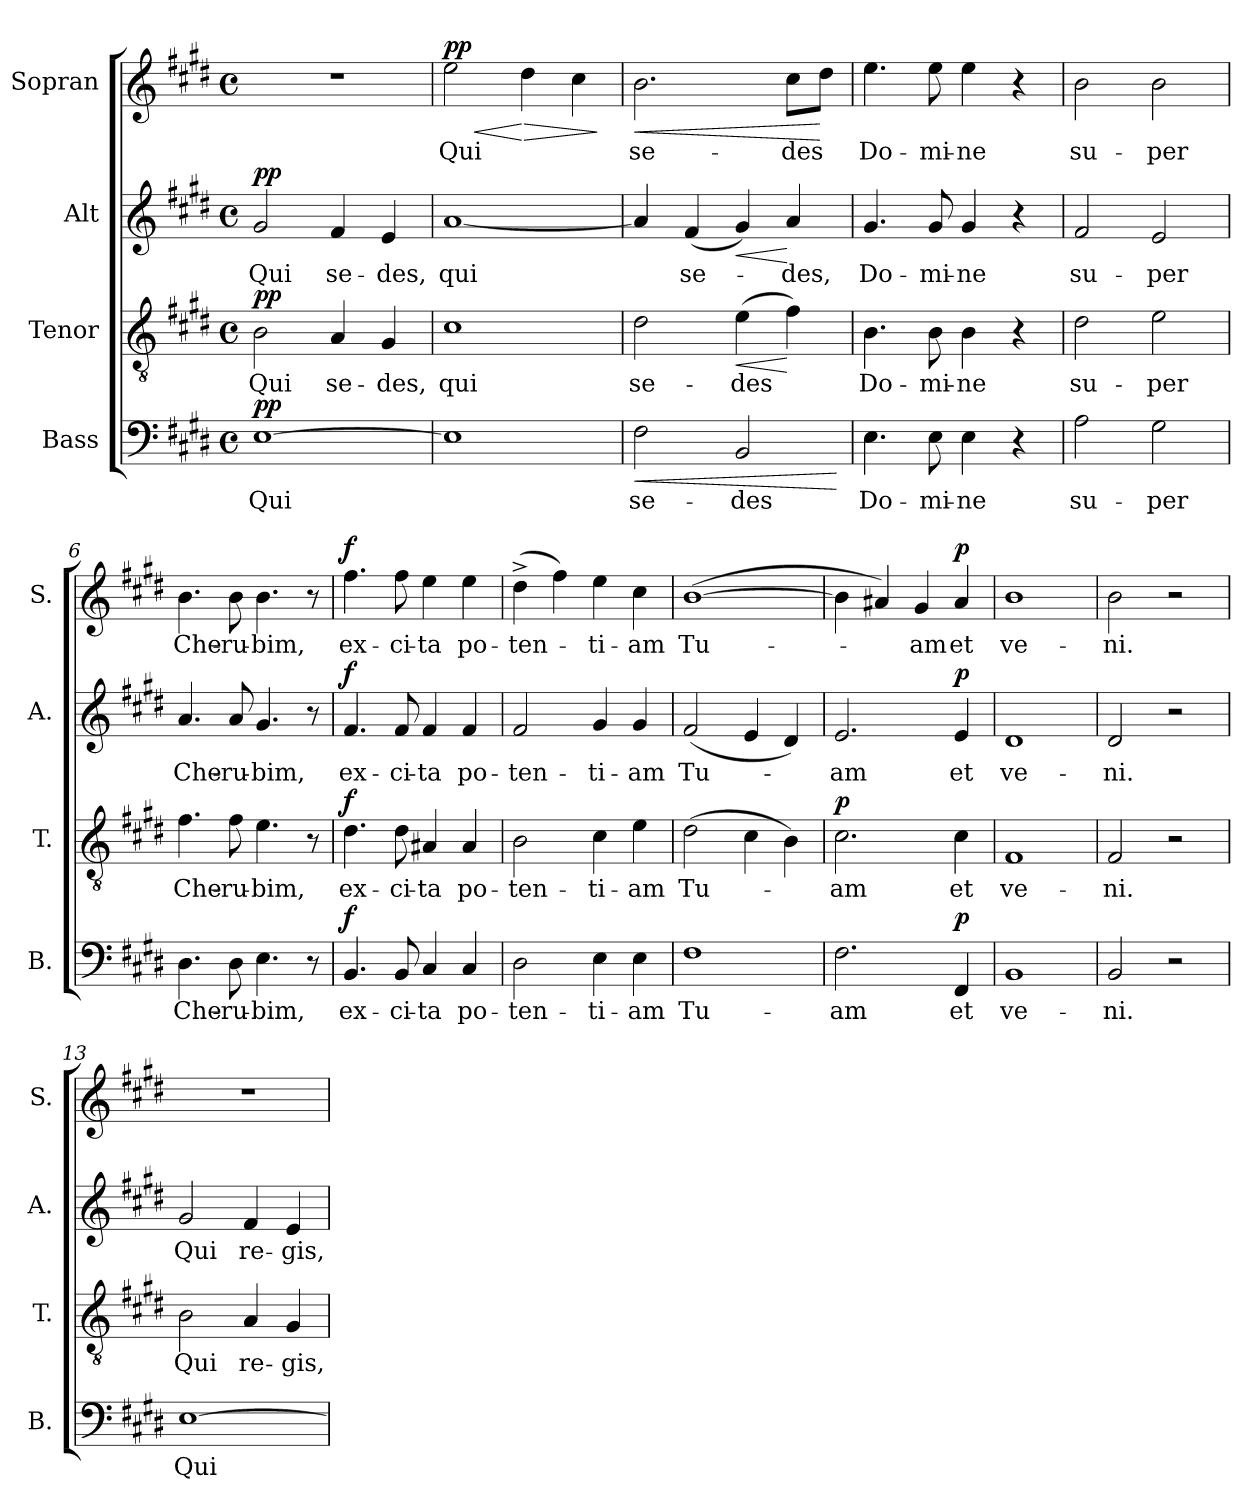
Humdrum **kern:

**kern	**text	**dynam	**kern	**text	**dynam	**kern	**text	**dynam	**kern	**text	**dynam
*part4	*part4	*part4	*part3	*part3	*part3	*part2	*part2	*part2	*part1	*part1	*part1
*staff4	*staff4	*staff4	*staff3	*staff3	*staff3	*staff2	*staff2	*staff2	*staff1	*staff1	*staff1
*I"Bass	*	*	*I"Tenor	*	*	*I"Alt	*	*	*I"Sopran	*	*
*I'B.	*	*	*I'T.	*	*	*I'A.	*	*	*I'S.	*	*
*clefF4	*	*	*clefGv2	*	*	*clefG2	*	*	*clefG2	*	*
*k[f#c#g#d#]	*	*	*k[f#c#g#d#]	*	*	*k[f#c#g#d#]	*	*	*k[f#c#g#d#]	*	*
*E:	*	*	*E:	*	*	*E:	*	*	*E:	*	*
*M4/4	*	*	*M4/4	*	*	*M4/4	*	*	*M4/4	*	*
*met(c)	*	*	*met(c)	*	*	*met(c)	*	*	*met(c)	*	*
=1	=1	=1	=1	=1	=1	=1	=1	=1	=1	=1	=1
!	!LO:LY:b	!LO:DY:a	!	!LO:LY:b	!LO:DY:a	!	!LO:LY:b	!LO:DY:a	!	!	!
[1E	Qui	pp	2B\	Qui	pp	2g#/	Qui	pp	1r	.	.
!	!	!	!	!LO:LY:b	!	!	!LO:LY:b	!	!	!	!
.	.	.	4A/	se-	.	4f#/	se-	.	.	.	.
!	!	!	!	!LO:LY:b	!	!	!LO:LY:b	!	!	!	!
.	.	.	4G#/	-des,	.	4e/	-des,	.	.	.	.
=2	=2	=2	=2	=2	=2	=2	=2	=2	=2	=2	=2
!	!	!	!	!LO:LY:b	!	!	!LO:LY:b	!	!	!LO:LY:b	!LO:HP:b
!	!	!	!	!	!	!	!	!	!	!	!LO:DY:n=1:a
1E]	.	.	1c#	qui	.	[1a	qui	.	2ee\	Qui	< pp
!	!	!	!	!	!	!	!	!	!	!	!LO:HP:n=1:b
.	.	.	.	.	.	.	.	.	4dd#\	.	[ >
.	.	.	.	.	.	.	.	.	4cc#\	.	.
.	.	.	.	.	.	.	.	.	.	.	]
=3	=3	=3	=3	=3	=3	=3	=3	=3	=3	=3	=3
!	!LO:LY:b	!LO:HP:b	!	!LO:LY:b	!	!	!	!	!	!LO:LY:b	!LO:HP:b
2F#\	se-	<	2d#\	se-	.	4a/]	.	.	2.b\	se-	<
!	!	!	!	!	!	!	!LO:LY:b	!	!	!	!
.	.	.	.	.	.	(<4f#/	se-	.	.	.	.
!	!LO:LY:b	!	!	!LO:LY:b	!LO:HP:b	!	!	!LO:HP:b	!	!	!
2BB/	-des	.	(>4e\	-des	<	4g#/)	.	<	.	.	.
!	!	!	!	!	!	!	!LO:LY:b	!	!	!LO:LY:b	!
.	.	.	4f#\)	.	[	4a/	-des,	[	8cc#\L	-des	.
.	.	.	.	.	.	.	.	.	8dd#\J	.	[
.	.	[	.	.	.	.	.	.	.	.	.
=4	=4	=4	=4	=4	=4	=4	=4	=4	=4	=4	=4
!	!LO:LY:b	!	!	!LO:LY:b	!	!	!LO:LY:b	!	!	!LO:LY:b	!
4.E\	Do-	.	4.B\	Do-	.	4.g#/	Do-	.	4.ee\	Do-	.
!	!LO:LY:b	!	!	!LO:LY:b	!	!	!LO:LY:b	!	!	!LO:LY:b	!
8E\	-mi-	.	8B\	-mi-	.	8g#/	-mi-	.	8ee\	-mi-	.
!	!LO:LY:b	!	!	!LO:LY:b	!	!	!LO:LY:b	!	!	!LO:LY:b	!
4E\	-ne	.	4B\	-ne	.	4g#/	-ne	.	4ee\	-ne	.
4r	.	.	4r	.	.	4r	.	.	4r	.	.
=5	=5	=5	=5	=5	=5	=5	=5	=5	=5	=5	=5
!	!LO:LY:b	!	!	!LO:LY:b	!	!	!LO:LY:b	!	!	!LO:LY:b	!
2A\	su-	.	2d#\	su-	.	2f#/	su-	.	2b\	su-	.
!	!LO:LY:b	!	!	!LO:LY:b	!	!	!LO:LY:b	!	!	!LO:LY:b	!
2G#\	-per	.	2e\	-per	.	2e/	-per	.	2b\	-per	.
!!LO:LB:g=z
=6	=6	=6	=6	=6	=6	=6	=6	=6	=6	=6	=6
!	!LO:LY:b	!	!	!LO:LY:b	!	!	!LO:LY:b	!	!	!LO:LY:b	!
4.D#\	Che-	.	4.f#\	Che-	.	4.a/	Che-	.	4.b\	Che-	.
!	!LO:LY:b	!	!	!LO:LY:b	!	!	!LO:LY:b	!	!	!LO:LY:b	!
8D#\	-ru-	.	8f#\	-ru-	.	8a/	-ru-	.	8b\	-ru-	.
!	!LO:LY:b	!	!	!LO:LY:b	!	!	!LO:LY:b	!	!	!LO:LY:b	!
4.E\	-bim,	.	4.e\	-bim,	.	4.g#/	-bim,	.	4.b\	-bim,	.
8r	.	.	8r	.	.	8r	.	.	8r	.	.
=7	=7	=7	=7	=7	=7	=7	=7	=7	=7	=7	=7
!	!LO:LY:b	!LO:DY:a	!	!LO:LY:b	!LO:DY:a	!	!LO:LY:b	!LO:DY:a	!	!LO:LY:b	!LO:DY:a
4.BB/	ex-	f	4.d#\	ex-	f	4.f#/	ex-	f	4.ff#\	ex-	f
!	!LO:LY:b	!	!	!LO:LY:b	!	!	!LO:LY:b	!	!	!LO:LY:b	!
8BB/	-ci-	.	8d#\	-ci-	.	8f#/	-ci-	.	8ff#\	-ci-	.
!	!LO:LY:b	!	!	!LO:LY:b	!	!	!LO:LY:b	!	!	!LO:LY:b	!
4C#/	-ta	.	4A#X/	-ta	.	4f#/	-ta	.	4ee\	-ta	.
!	!LO:LY:b	!	!	!LO:LY:b	!	!	!LO:LY:b	!	!	!LO:LY:b	!
4C#/	po-	.	4A#/	po-	.	4f#/	po-	.	4ee\	po-	.
=8	=8	=8	=8	=8	=8	=8	=8	=8	=8	=8	=8
!	!LO:LY:b	!	!	!LO:LY:b	!	!	!LO:LY:b	!	!	!LO:LY:b	!
2D#\	-ten-	.	2B\	-ten-	.	2f#/	-ten-	.	(>4dd#^>\	-ten-	.
.	.	.	.	.	.	.	.	.	4ff#\)	.	.
!	!LO:LY:b	!	!	!LO:LY:b	!	!	!LO:LY:b	!	!	!LO:LY:b	!
4E\	-ti-	.	4c#\	-ti-	.	4g#/	-ti-	.	4ee\	-ti-	.
!	!LO:LY:b	!	!	!LO:LY:b	!	!	!LO:LY:b	!	!	!LO:LY:b	!
4E\	-am	.	4e\	-am	.	4g#/	-am	.	4cc#\	-am	.
=9	=9	=9	=9	=9	=9	=9	=9	=9	=9	=9	=9
!	!LO:LY:b	!	!	!LO:LY:b	!	!	!LO:LY:b	!	!	!LO:LY:b	!
1F#	Tu-	.	(>2d#\	Tu-	.	(<2f#/	Tu-	.	(>[1b	Tu-	.
.	.	.	4c#\	.	.	4e/	.	.	.	.	.
.	.	.	4B\)	.	.	4d#/)	.	.	.	.	.
=10	=10	=10	=10	=10	=10	=10	=10	=10	=10	=10	=10
!	!LO:LY:b	!	!	!LO:LY:b	!LO:DY:a	!	!LO:LY:b	!	!	!	!
2.F#\	-am	.	2.c#\	-am	p	2.e/	-am	.	4b\]	.	.
.	.	.	.	.	.	.	.	.	4a#X/)	.	.
!	!	!	!	!	!	!	!	!	!	!LO:LY:b	!
.	.	.	.	.	.	.	.	.	4g#/	-am	.
!	!LO:LY:b	!LO:DY:a	!	!LO:LY:b	!	!	!LO:LY:b	!LO:DY:a	!	!LO:LY:b	!LO:DY:a
4FF#/	et	p	4c#\	et	.	4e/	et	p	4a#/	et	p
!!LO:PB:g=z
=11	=11	=11	=11	=11	=11	=11	=11	=11	=11	=11	=11
!	!LO:LY:b	!	!	!LO:LY:b	!	!	!LO:LY:b	!	!	!LO:LY:b	!
1BB	ve-	.	1F#	ve-	.	1d#	ve-	.	1b	ve-	.
=12	=12	=12	=12	=12	=12	=12	=12	=12	=12	=12	=12
!	!LO:LY:b	!	!	!LO:LY:b	!	!	!LO:LY:b	!	!	!LO:LY:b	!
2BB/	-ni.	.	2F#/	-ni.	.	2d#/	-ni.	.	2b\	-ni.	.
2r	.	.	2r	.	.	2r	.	.	2r	.	.
=13	=13	=13	=13	=13	=13	=13	=13	=13	=13	=13	=13
!	!LO:LY:b	!	!	!LO:LY:b	!	!	!LO:LY:b	!	!	!	!
[1E	Qui	.	2B\	Qui	.	2g#/	Qui	.	1r	.	.
!	!	!	!	!LO:LY:b	!	!	!LO:LY:b	!	!	!	!
.	.	.	4A/	re-	.	4f#/	re-	.	.	.	.
!	!	!	!	!LO:LY:b	!	!	!LO:LY:b	!	!	!	!
.	.	.	4G#/	-gis,	.	4e/	-gis,	.	.	.	.
=	=	=	=	=	=	=	=	=	=	=	=
*-	*-	*-	*-	*-	*-	*-	*-	*-	*-	*-	*-
